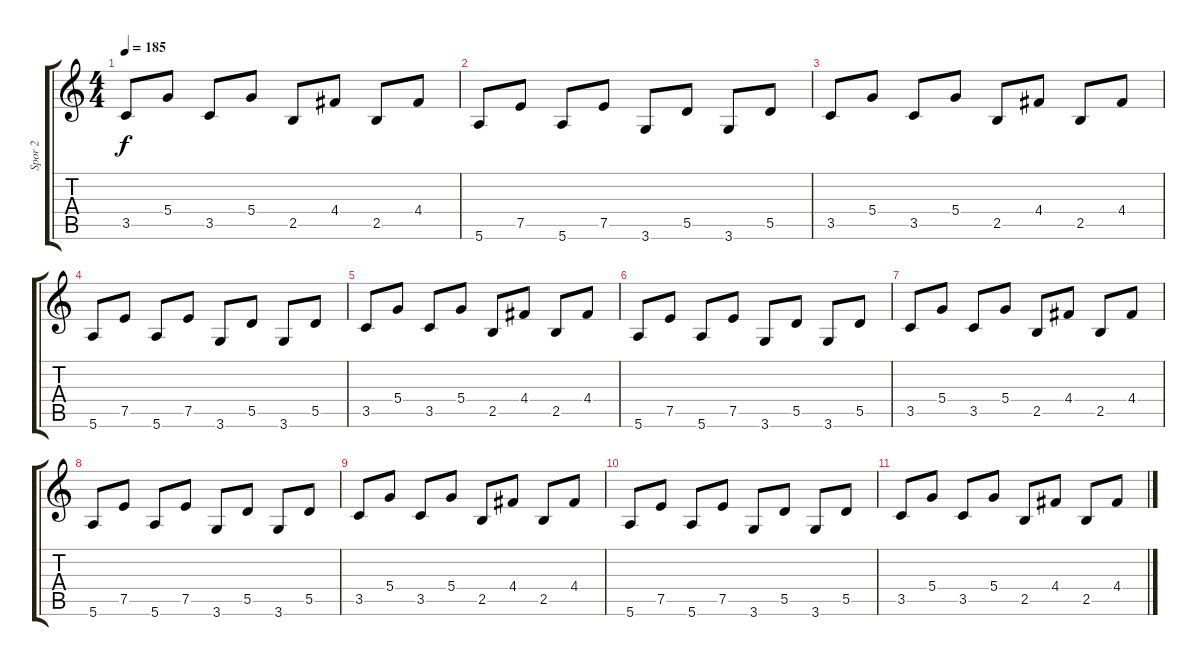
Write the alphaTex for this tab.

\track ("Spor 2" "Spor 2") {instrument distortionguitar}
\staff {score tabs}
\tuning (E4 B3 G3 D3 A2 E2) {hide}
\ts (4 4)
\tempo 185
\clef g2
\ks c
3.5.8{dy f} 5.4.8 3.5.8 5.4.8 2.5.8 4.4.8 2.5.8 4.4.8 |
5.6.8 7.5.8 5.6.8 7.5.8 3.6.8 5.5.8 3.6.8 5.5.8 |
3.5.8 5.4.8 3.5.8 5.4.8 2.5.8 4.4.8 2.5.8 4.4.8 |
5.6.8 7.5.8 5.6.8 7.5.8 3.6.8 5.5.8 3.6.8 5.5.8 |
3.5.8 5.4.8 3.5.8 5.4.8 2.5.8 4.4.8 2.5.8 4.4.8 |
5.6.8 7.5.8 5.6.8 7.5.8 3.6.8 5.5.8 3.6.8 5.5.8 |
3.5.8 5.4.8 3.5.8 5.4.8 2.5.8 4.4.8 2.5.8 4.4.8 |
5.6.8 7.5.8 5.6.8 7.5.8 3.6.8 5.5.8 3.6.8 5.5.8 |
3.5.8 5.4.8 3.5.8 5.4.8 2.5.8 4.4.8 2.5.8 4.4.8 |
5.6.8 7.5.8 5.6.8 7.5.8 3.6.8 5.5.8 3.6.8 5.5.8 |
3.5.8 5.4.8 3.5.8 5.4.8 2.5.8 4.4.8 2.5.8 4.4.8
